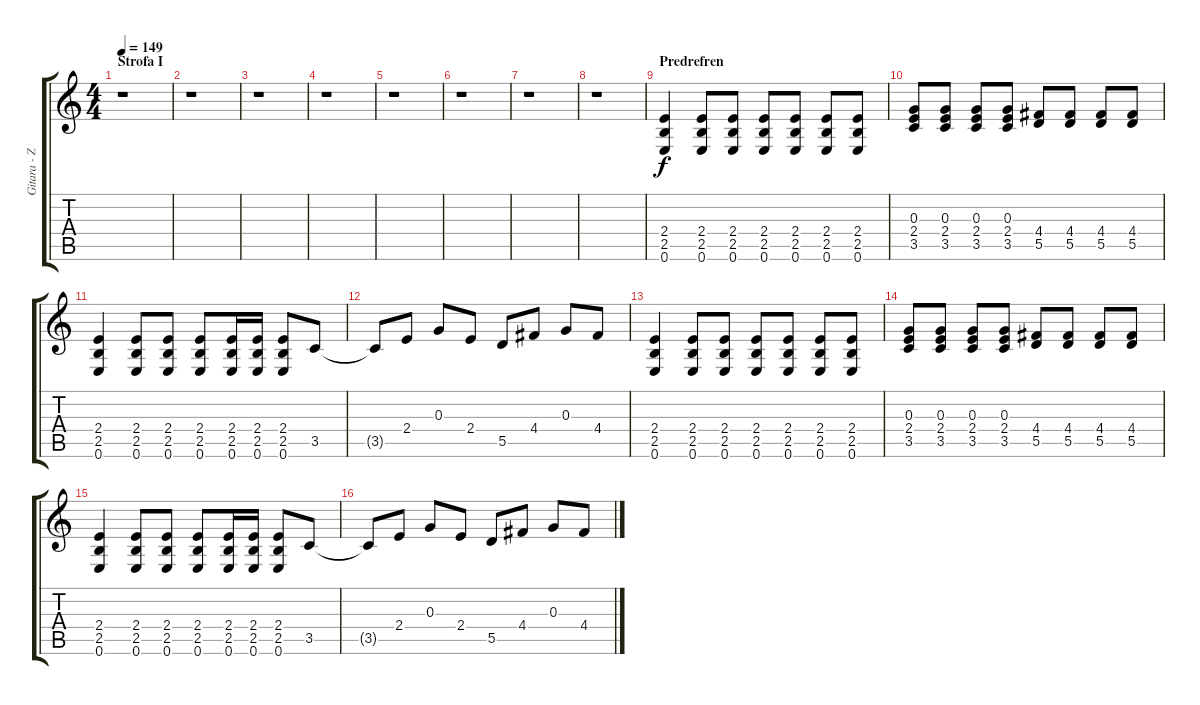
\track ("Gitara - Zvonko Djukic Djule" "Gitara - Z") {instrument electricguitarclean}
\staff {score tabs}
\tuning (E4 B3 G3 D3 A2 E2) {hide}
\ts (4 4)
\section ("" "Strofa I")
\tempo 149
\clef g2
\ks c
r.1{dy f} |
r.1 |
r.1 |
r.1 |
r.1 |
r.1 |
r.1 |
r.1 |
\section ("" "Predrefren")
(2.4 2.5 0.6).4{volume 12 instrument electricguitarmuted} (2.4 2.5 0.6).8 (2.4 2.5 0.6).8 (2.4 2.5 0.6).8 (2.4 2.5 0.6).8 (2.4 2.5 0.6).8 (2.4 2.5 0.6).8 |
(0.3 2.4 3.5).8 (0.3 2.4 3.5).8 (0.3 2.4 3.5).8 (0.3 2.4 3.5).8 (4.4 5.5).8 (4.4 5.5).8 (4.4 5.5).8 (4.4 5.5).8 |
(2.4 2.5 0.6).4{volume 10 instrument electricguitarmuted} (2.4 2.5 0.6).8 (2.4 2.5 0.6).8 (2.4 2.5 0.6).8 (2.4 2.5 0.6).16 (2.4 2.5 0.6).16 (2.4 2.5 0.6).8 3.5.8{volume 13 instrument electricguitarclean} |
3.5{t}.8 2.4.8 0.3.8 2.4.8 5.5.8 4.4.8 0.3.8 4.4.8 |
(2.4 2.5 0.6).4{volume 12 instrument electricguitarmuted} (2.4 2.5 0.6).8 (2.4 2.5 0.6).8 (2.4 2.5 0.6).8 (2.4 2.5 0.6).8 (2.4 2.5 0.6).8 (2.4 2.5 0.6).8 |
(0.3 2.4 3.5).8 (0.3 2.4 3.5).8 (0.3 2.4 3.5).8 (0.3 2.4 3.5).8 (4.4 5.5).8 (4.4 5.5).8 (4.4 5.5).8 (4.4 5.5).8 |
(2.4 2.5 0.6).4{volume 10 instrument electricguitarmuted} (2.4 2.5 0.6).8 (2.4 2.5 0.6).8 (2.4 2.5 0.6).8 (2.4 2.5 0.6).16 (2.4 2.5 0.6).16 (2.4 2.5 0.6).8 3.5.8{volume 13 instrument electricguitarclean} |
3.5{t}.8 2.4.8 0.3.8 2.4.8 5.5.8 4.4.8 0.3.8 4.4.8
